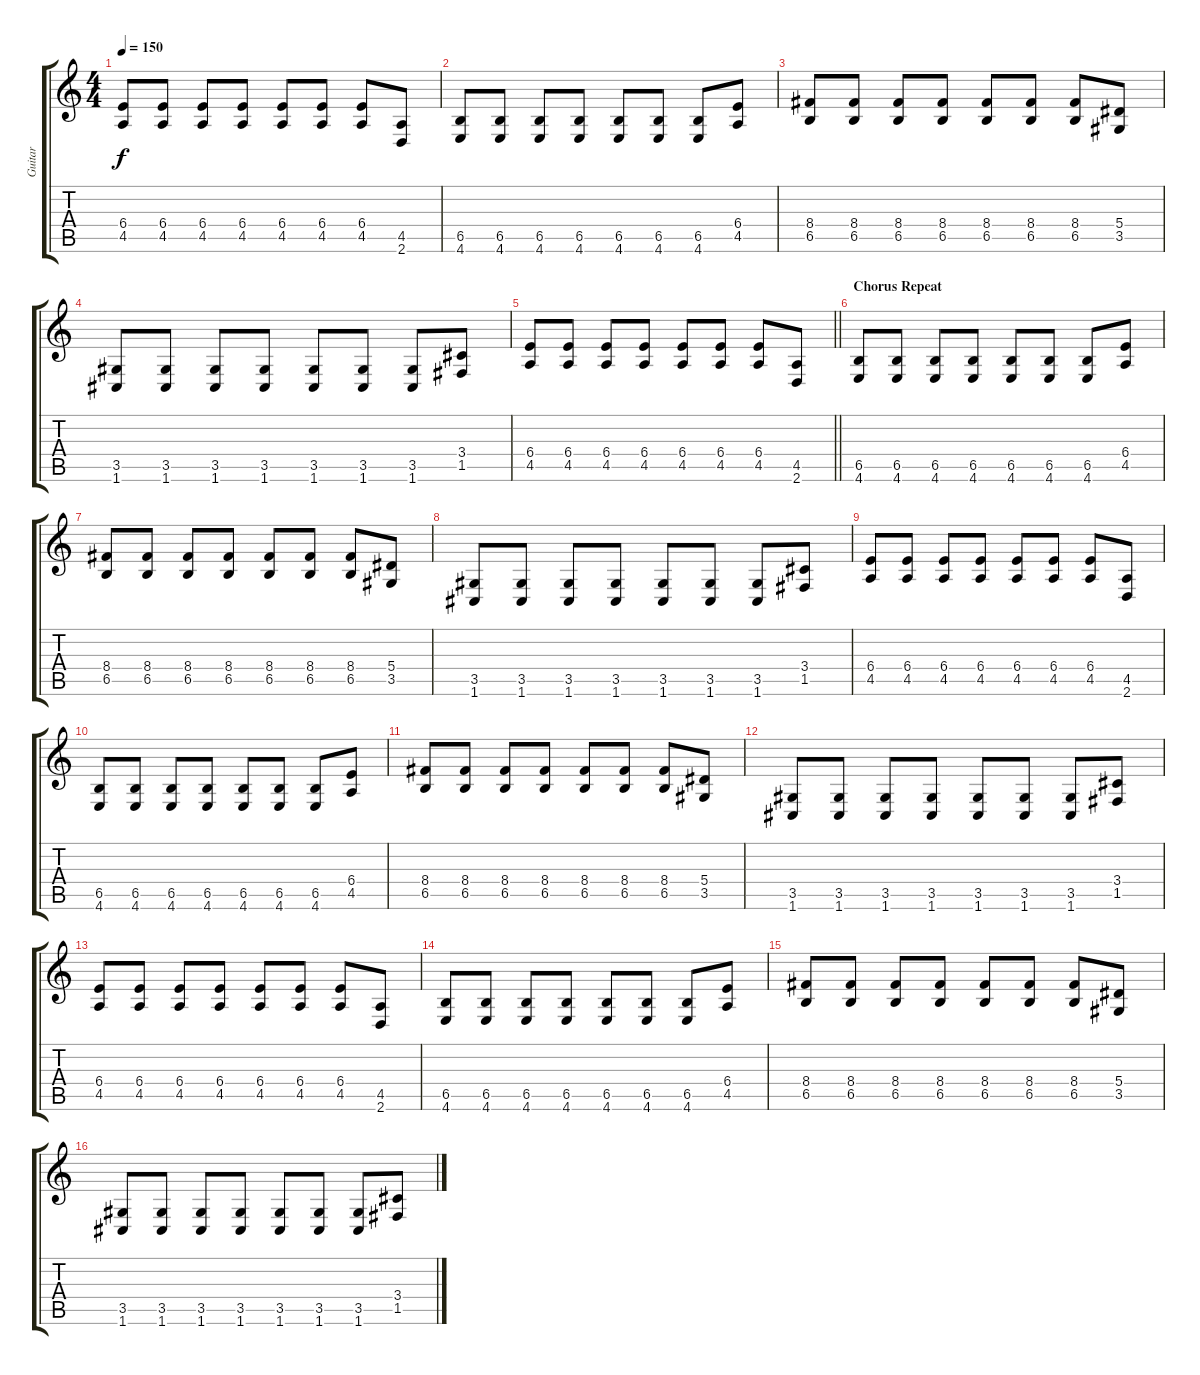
\track ("Guitar" "Guitar") {instrument distortionguitar}
\staff {score tabs}
\tuning (C4 G3 Eb3 Bb2 F2 C2) {hide}
\ts (4 4)
\tempo 150
\clef g2
\ks c
(6.4 4.5).8{dy f} (6.4 4.5).8 (6.4 4.5).8 (6.4 4.5).8 (6.4 4.5).8 (6.4 4.5).8 (6.4 4.5).8 (4.5 2.6).8 |
(6.5 4.6).8 (6.5 4.6).8 (6.5 4.6).8 (6.5 4.6).8 (6.5 4.6).8 (6.5 4.6).8 (6.5 4.6).8 (6.4 4.5).8 |
(8.4 6.5).8 (8.4 6.5).8 (8.4 6.5).8 (8.4 6.5).8 (8.4 6.5).8 (8.4 6.5).8 (8.4 6.5).8 (5.4 3.5).8 |
(3.5 1.6).8 (3.5 1.6).8 (3.5 1.6).8 (3.5 1.6).8 (3.5 1.6).8 (3.5 1.6).8 (3.5 1.6).8 (3.4 1.5).8 |
\barLineRight lightlight
(6.4 4.5).8 (6.4 4.5).8 (6.4 4.5).8 (6.4 4.5).8 (6.4 4.5).8 (6.4 4.5).8 (6.4 4.5).8 (4.5 2.6).8 |
\section ("" "Chorus Repeat")
(6.5 4.6).8 (6.5 4.6).8 (6.5 4.6).8 (6.5 4.6).8 (6.5 4.6).8 (6.5 4.6).8 (6.5 4.6).8 (6.4 4.5).8 |
(8.4 6.5).8 (8.4 6.5).8 (8.4 6.5).8 (8.4 6.5).8 (8.4 6.5).8 (8.4 6.5).8 (8.4 6.5).8 (5.4 3.5).8 |
(3.5 1.6).8 (3.5 1.6).8 (3.5 1.6).8 (3.5 1.6).8 (3.5 1.6).8 (3.5 1.6).8 (3.5 1.6).8 (3.4 1.5).8 |
(6.4 4.5).8 (6.4 4.5).8 (6.4 4.5).8 (6.4 4.5).8 (6.4 4.5).8 (6.4 4.5).8 (6.4 4.5).8 (4.5 2.6).8 |
(6.5 4.6).8 (6.5 4.6).8 (6.5 4.6).8 (6.5 4.6).8 (6.5 4.6).8 (6.5 4.6).8 (6.5 4.6).8 (6.4 4.5).8 |
(8.4 6.5).8 (8.4 6.5).8 (8.4 6.5).8 (8.4 6.5).8 (8.4 6.5).8 (8.4 6.5).8 (8.4 6.5).8 (5.4 3.5).8 |
(3.5 1.6).8 (3.5 1.6).8 (3.5 1.6).8 (3.5 1.6).8 (3.5 1.6).8 (3.5 1.6).8 (3.5 1.6).8 (3.4 1.5).8 |
(6.4 4.5).8 (6.4 4.5).8 (6.4 4.5).8 (6.4 4.5).8 (6.4 4.5).8 (6.4 4.5).8 (6.4 4.5).8 (4.5 2.6).8 |
(6.5 4.6).8 (6.5 4.6).8 (6.5 4.6).8 (6.5 4.6).8 (6.5 4.6).8 (6.5 4.6).8 (6.5 4.6).8 (6.4 4.5).8 |
(8.4 6.5).8 (8.4 6.5).8 (8.4 6.5).8 (8.4 6.5).8 (8.4 6.5).8 (8.4 6.5).8 (8.4 6.5).8 (5.4 3.5).8 |
(3.5 1.6).8 (3.5 1.6).8 (3.5 1.6).8 (3.5 1.6).8 (3.5 1.6).8 (3.5 1.6).8 (3.5 1.6).8 (3.4 1.5).8
